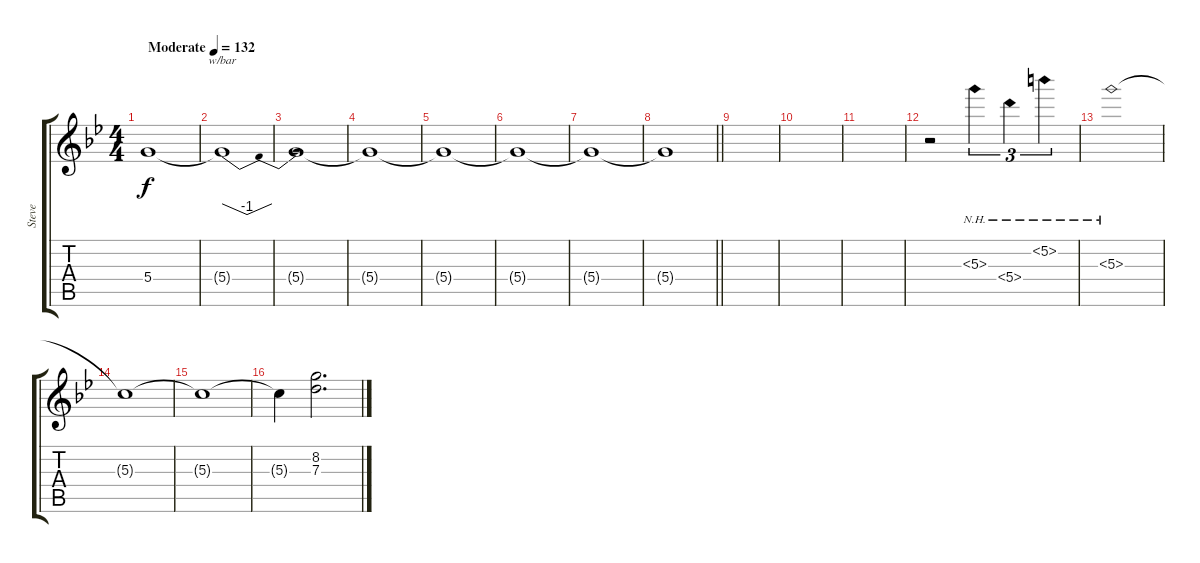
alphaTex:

\track ("Steve" "Steve") {instrument distortionguitar}
\staff {score tabs}
\tuning (E4 B3 G3 D3 A2 E2) {hide}
\ts (4 4)
\tempo (132 "Moderate")
\clef g2
\ks gminor
5.4.1{dy f instrument distortionguitar} |
5.4{t}.1{tbe (dip default 0 0 30 -4 60 0)} |
5.4{t}.1 |
5.4{t}.1 |
5.4{t}.1 |
5.4{t}.1 |
5.4{t}.1 |
\barLineRight lightlight
5.4{t}.1 |
|
|
|
r.2 5.3{nh}.4{tu (3 2)} 5.4{nh}.4{tu (3 2)} 5.2{nh}.4{tu (3 2)} |
5.3{nh}.1 |
5.3{t}.1 |
5.3{t}.1 |
5.3{t}.4 (8.2 7.3).2{d}
